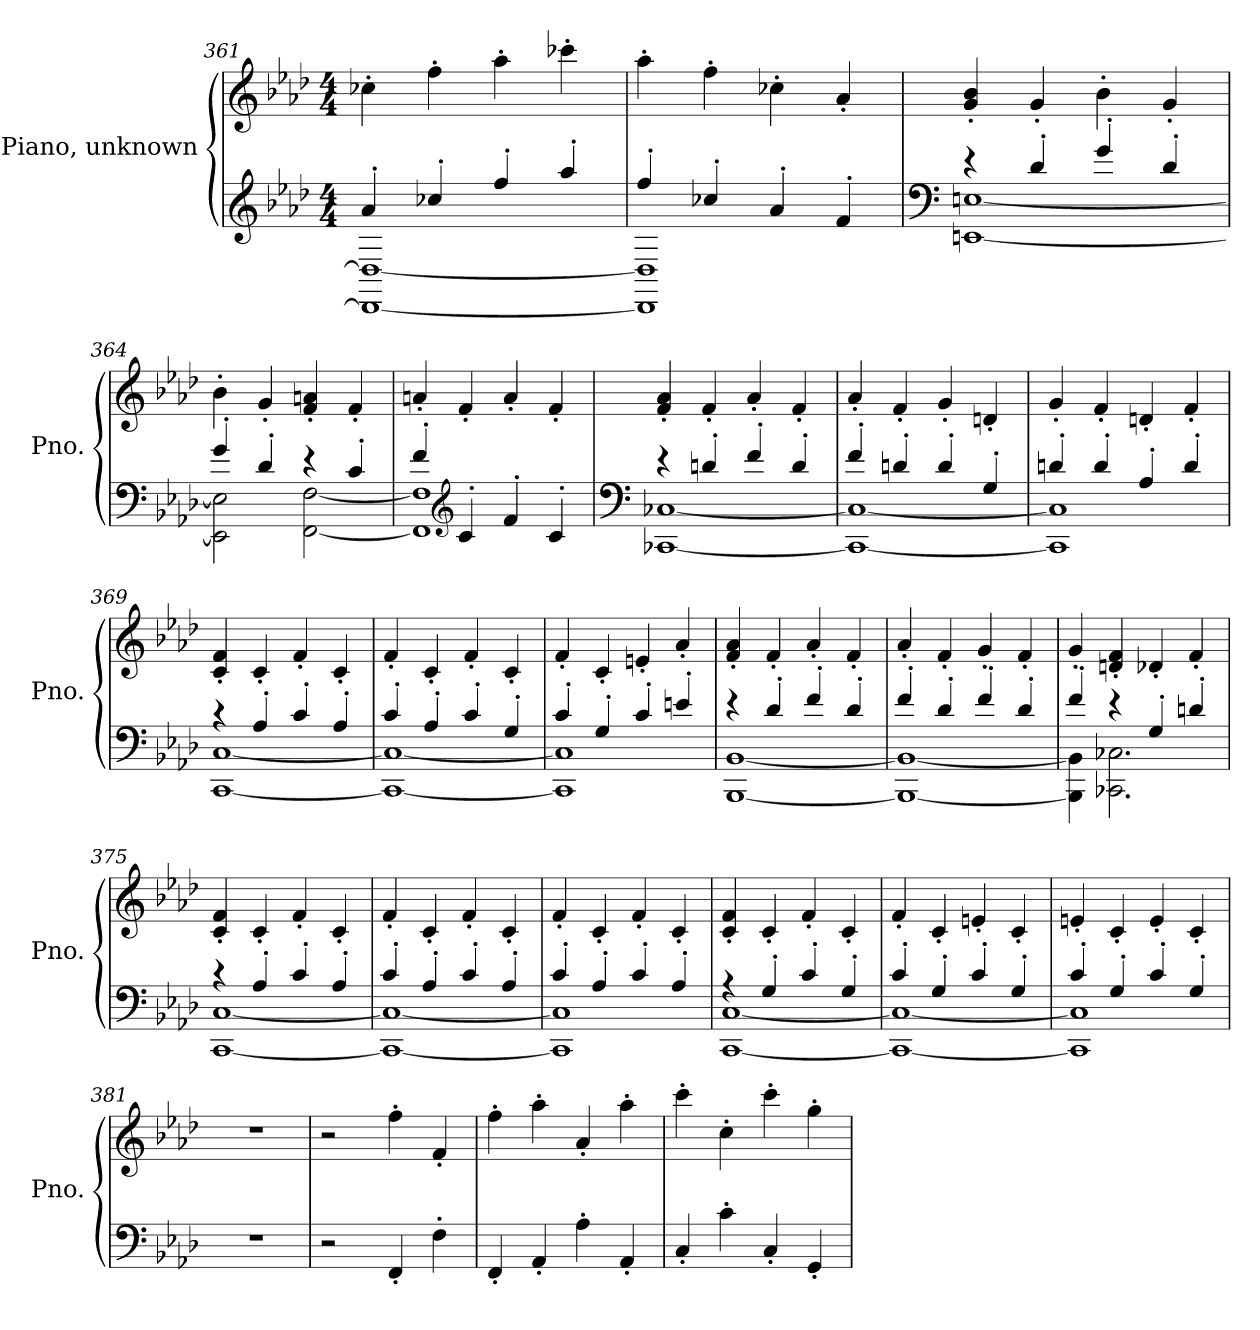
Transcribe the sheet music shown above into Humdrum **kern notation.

**kern	**kern
*part1	*part1
*staff2	*staff1
*I"Piano, unknown	*
*I'Pno.	*
!!LO:LB:g=z
*clefG2	*clefG2
*k[b-e-a-d-]	*k[b-e-a-d-]
*M4/4	*M4/4
=361	=361
*^	*
4a-'/	1DD_ 1D_	4cc-X'\
4cc-X'/	.	4ff'\
4ff'/	.	4aa-'\
4aa-'/	.	4ccc-X'\
=362	=362	=362
4ff'/	1DD] 1D]	4aa-'\
4cc-X'/	.	4ff'\
4a-'/	.	4cc-X'\
4f'/	.	4a-'/
=363	=363	=363
*clefF4	*	*
4r	[1EEn [1En	4g/' 4b-/'
4d-'/	.	4g'/
4g'/	.	4b-'\
4d-'/	.	4g'/
=364	=364	=364
4g'/	2EE\] 2E\]	4b-'\
4d-'/	.	4g'/
4r	[2FF\ [2F\	4f/' 4an/'
4c'/	.	4f'/
=365	=365	=365
4f'/	1FF] 1F]	4an'/
*clefG2	*	*
4c'/	.	4f'/
4f'/	.	4a'/
4c'/	.	4f'/
!!LO:PB:g=z
=366	=366	=366
*clefF4	*	*
4r	[1CC-X [1C-X	4f/' 4a-/'
4dn'/	.	4f'/
4f'/	.	4a-'/
4d'/	.	4f'/
=367	=367	=367
4f'/	1CC-_ 1C-_	4a-'/
4dn'/	.	4f'/
4d'/	.	4g'/
4G'/	.	4dn'/
=368	=368	=368
4dn'/	1CC-] 1C-]	4g'/
4d'/	.	4f'/
4A-'/	.	4dn'/
4d'/	.	4f'/
=369	=369	=369
4r	[1CC [1C	4c/' 4f/'
4A-'/	.	4c'/
4c'/	.	4f'/
4A-'/	.	4c'/
=370	=370	=370
4c'/	1CC_ 1C_	4f'/
4A-'/	.	4c'/
4c'/	.	4f'/
4G'/	.	4c'/
=371	=371	=371
4c'/	1CC] 1C]	4f'/
4G'/	.	4c'/
4c'/	.	4en'/
4en'/	.	4a-'/
!!LO:LB:g=z
=372	=372	=372
4r	[1BBB- [1BB-	4f/' 4a-/'
4d-'/	.	4f'/
4f'/	.	4a-'/
4d-'/	.	4f'/
=373	=373	=373
4f'/	1BBB-_ 1BB-_	4a-'/
4d-'/	.	4f'/
4f'/	.	4g'/
4d-'/	.	4f'/
=374	=374	=374
4f'/	4BBB-\] 4BB-\]	4g'/
4r	2.CC-X\ 2.C-X\	4dn/' 4f/'
4G'/	.	4d-X'/
4dn'/	.	4f'/
=375	=375	=375
4r	[1CC [1C	4c/' 4f/'
4A-'/	.	4c'/
4c'/	.	4f'/
4A-'/	.	4c'/
=376	=376	=376
4c'/	1CC_ 1C_	4f'/
4A-'/	.	4c'/
4c'/	.	4f'/
4A-'/	.	4c'/
=377	=377	=377
4c'/	1CC] 1C]	4f'/
4A-'/	.	4c'/
4c'/	.	4f'/
4A-'/	.	4c'/
=378	=378	=378
4r	[1CC [1C	4c/' 4f/'
4G'/	.	4c'/
4c'/	.	4f'/
4G'/	.	4c'/
!!LO:LB:g=z
=379	=379	=379
4c'/	1CC_ 1C_	4f'/
4G'/	.	4c'/
4c'/	.	4en'/
4G'/	.	4c'/
=380	=380	=380
4c'/	1CC] 1C]	4en'/
4G'/	.	4c'/
4c'/	.	4e'/
4G'/	.	4c'/
*v	*v	*
=381	=381
1r	1r
=382	=382
2r	2r
4FF'/	4ff'\
4F'\	4f'/
=383	=383
4FF'/	4ff'\
4AA-'/	4aa-'\
4A-'\	4a-'/
4AA-'/	4aa-'\
=384	=384
4C'/	4ccc'\
4c'\	4cc'\
4C'/	4ccc'\
4GG'/	4gg'\
=	=
*-	*-
